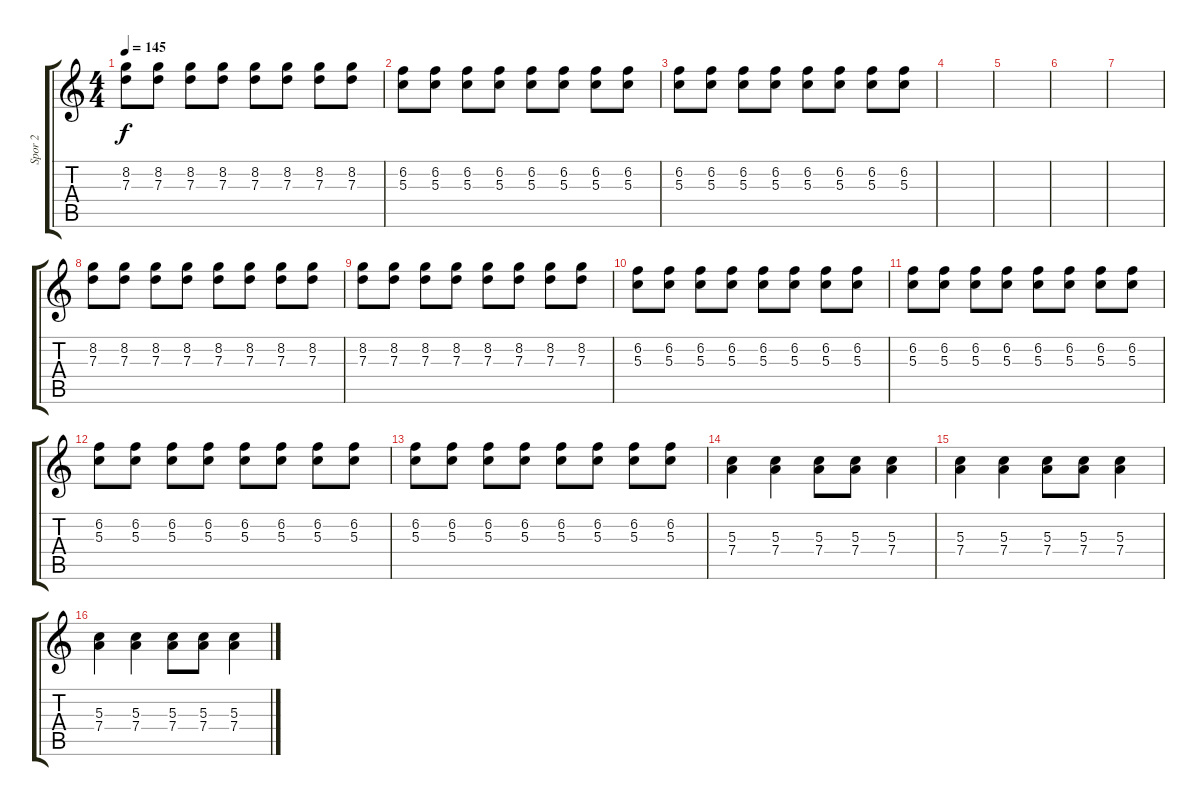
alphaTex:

\track ("Spor 2" "Spor 2") {instrument overdrivenguitar}
\staff {score tabs}
\tuning (E4 B3 G3 D3 A2 E2) {hide}
\ts (4 4)
\tempo 145
\clef g2
\ks c
(8.2 7.3).8{dy f} (8.2 7.3).8 (8.2 7.3).8 (8.2 7.3).8 (8.2 7.3).8 (8.2 7.3).8 (8.2 7.3).8 (8.2 7.3).8 |
(6.2 5.3).8 (6.2 5.3).8 (6.2 5.3).8 (6.2 5.3).8 (6.2 5.3).8 (6.2 5.3).8 (6.2 5.3).8 (6.2 5.3).8 |
(6.2 5.3).8 (6.2 5.3).8 (6.2 5.3).8 (6.2 5.3).8 (6.2 5.3).8 (6.2 5.3).8 (6.2 5.3).8 (6.2 5.3).8 |
|
|
|
|
(8.2 7.3).8 (8.2 7.3).8 (8.2 7.3).8 (8.2 7.3).8 (8.2 7.3).8 (8.2 7.3).8 (8.2 7.3).8 (8.2 7.3).8 |
(8.2 7.3).8 (8.2 7.3).8 (8.2 7.3).8 (8.2 7.3).8 (8.2 7.3).8 (8.2 7.3).8 (8.2 7.3).8 (8.2 7.3).8 |
(6.2 5.3).8 (6.2 5.3).8 (6.2 5.3).8 (6.2 5.3).8 (6.2 5.3).8 (6.2 5.3).8 (6.2 5.3).8 (6.2 5.3).8 |
(6.2 5.3).8 (6.2 5.3).8 (6.2 5.3).8 (6.2 5.3).8 (6.2 5.3).8 (6.2 5.3).8 (6.2 5.3).8 (6.2 5.3).8 |
(6.2 5.3).8 (6.2 5.3).8 (6.2 5.3).8 (6.2 5.3).8 (6.2 5.3).8 (6.2 5.3).8 (6.2 5.3).8 (6.2 5.3).8 |
(6.2 5.3).8 (6.2 5.3).8 (6.2 5.3).8 (6.2 5.3).8 (6.2 5.3).8 (6.2 5.3).8 (6.2 5.3).8 (6.2 5.3).8 |
(5.3 7.4).4 (5.3 7.4).4 (5.3 7.4).8 (5.3 7.4).8 (5.3 7.4).4 |
(5.3 7.4).4 (5.3 7.4).4 (5.3 7.4).8 (5.3 7.4).8 (5.3 7.4).4 |
(5.3 7.4).4 (5.3 7.4).4 (5.3 7.4).8 (5.3 7.4).8 (5.3 7.4).4
